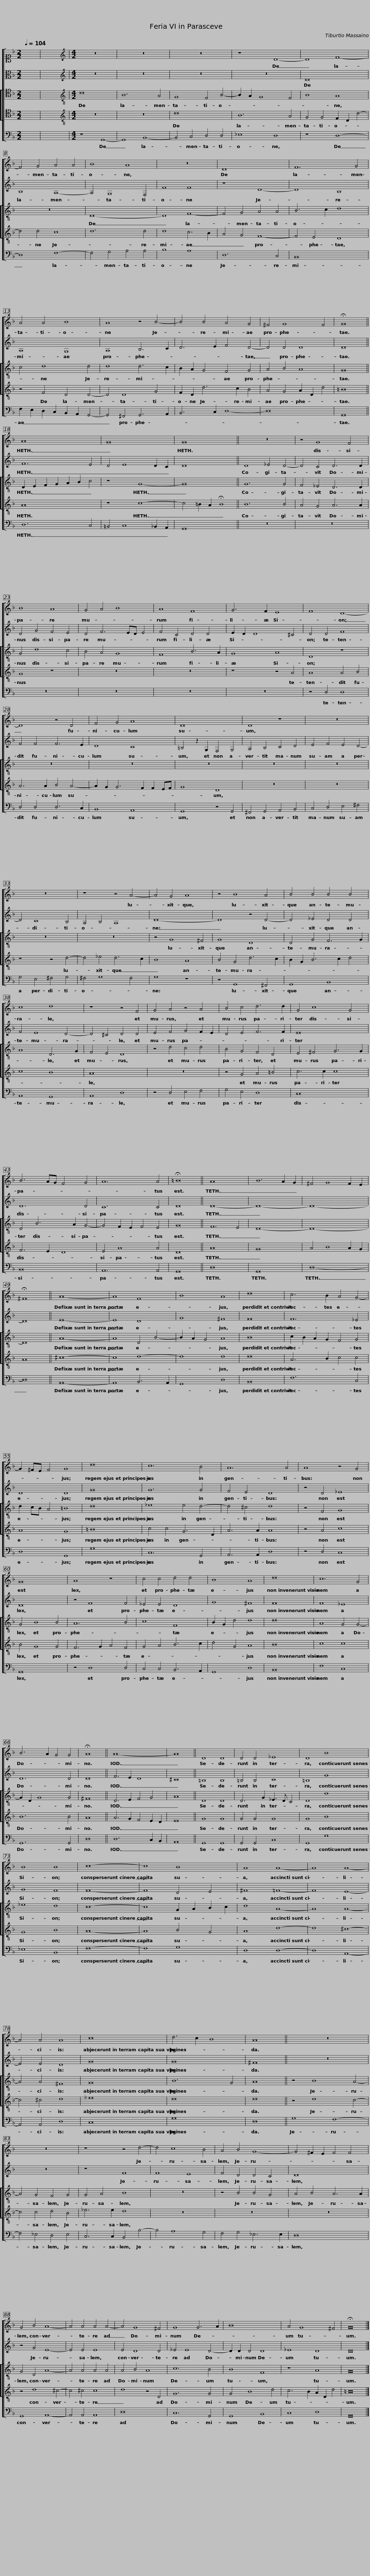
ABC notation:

X:1
%%score [ 1 2 [ 3 4 ] 5 ]
L:1/8
Q:1/4=104
M:2/2
I:linebreak $
K:F
V:1 alto1
V:2 alto
V:3 tenor
V:4 tenor
V:5 bass
V:1
 x8 | x8 |[M:4/2][K:treble] z16 | z16 | z16 | %5
 z8 D8- | D8 F8- |$ F4 G4 A4 A4 | B8 A8 | z16 | %10
 D16 | F12 G4 | A4 A4 B8 |$ A8 z4 B4- | B4 B4 A4 G4 | %15
 ^F4 G8 F4 | !fermata!G16 || A16 | G16 |$ G16 || %20
 z16 | z4 G8 F4 | B8 A8 | G4 A4 B8 | A8 F8 |$ %25
 G6 F2 E8 | F8 D8- | D8 z4 D4 | F4 G4 A8 | D16 | %30
 D8 z8 |$ z16 | z16 | z8 z4 A4- | A4 G4 A8 | %35
 z4 B8 A4 | B4 B4 B4 B4 |$ c8 d8 | z8 z4 F4 | G4 A4 z4 A4 | %40
 B4 c4 d6 d2 | G4 c8 G4 | B6 AG F4 G4 |$ A12 A4 | !fermata!=B16 || %45
 A16 | B12 A2 G2 | ^F4 G8 F2 E2 | !fermata!^F16 ||$ A16- | %50
 A8 F8 | B8 A8 | d16 |$ c6 B2 A4 G4- | G2 ^FE F4 G8 | %55
 d16 | c12 B4 |$ A12 A4 | A8 z4 G4 | G16 | %60
 A8 z8 | c4 c4 d4 d4 |$ B8 A8 | d16 | c12 G4 | %65
 B6 A2 G4 G4 | !fermata!A16 ||$ A16- | A16 || D8 D8 | %70
 D4 D4 _E8 |$ D8 B8 | B8 B8 | c16- | c8 B8 |$ %75
 A8 A8- | A8 A8- | A4 A4 A8 | c16 |$ d6 c2 B8 | %80
 A16 || z16 | z16 | z8 z4 d4- |$ d4 c8 B4 | %85
 A4 B4 G8- | G4 ^F2 E2 F4 F4 | G4 B4 A8- | A4 A4 A4 A4- |$ A4 G8 ^F4 | %90
 G8 G6 A2 | B16 | A4 G8 ^F4 | !fermata!G16 |] %94
V:2
 x8 | x8 |[M:4/2][K:treble] z16 | z16 | z16 | %5
 z16 | D16 |$ B,8 A,8- | A,4 G,8 F,4 | F8 F8 | %10
 z8 D8- | D8 B,8 | A,8 G,8 |$ A,8 B,6 C2 | D6 E2 F4 D4- | %15
 D4 D4 D8 | D16 || F12 E4 | D4 E8 D2 C2 |$ D16 || %20
 D8 _E4 D4- | D4 C4 D6 D2 | D4 G4 F4 E4 | D4 F6 ED E4 | F4 C4 D4 D4 |$ %25
 E2 D2 D8 ^C4 | D4 D4 F8 | F4 F4 F6 E2 | D8 C8 | =B,4 z2 G,2 F,4 G,4 | %30
 A,4 B,4 C4 D4 |$ E4 F4 E4 D4- | D4 C8 B,4 | A,4 B,4 A,8 | D16- | %35
 D8 z4 D4- | D4 _E4 D4 D4 |$ F4 E8 D4- | D4 ^C4 D4 D4 | E4 F4 G4 F2 E2 | %40
 D4 E4 F6 F2 | E16 | D12 D4 |$ C12 C4 | D16 || %45
 D16- | D16- | D16- | D16 ||$ E16- | %50
 E8 D8 | G8 ^F8 | F16 |$ F12 _E4 | D8 D8 | %55
 G16 | G12 G4 |$ F4 E4 D8 | z4 D4 _E8 | D16 | %60
 z4 F8 F4 | _E4 E4 D8 |$ G8 ^F8 | F16 | F8 _E8 | %65
 D12 D4 | D16 ||$ F6 E2 D8 | ^C16 || =B,8 B,8 | %70
 =B,4 B,4 C8 |$ =B,8 G8 | G8 F8 | F16- | F8 D4 E4 |$ %75
 ^F8 =F8- | F8 E8- | E4 E4 D8 | G16 |$ G16 | %80
 ^F16 || z16 | z16 | z8 F8 |$ F8 E8 | %85
 F4 D4 D4 C4 | D16 | z4 G4 E8- | E4 E4 E8 |$ E4 D8 D4 | %90
 _E4 E8 D4- | D2 D2 D4 D8 | _E8 D8 | D16 |] %94
V:3
 x8 | x8 |[M:4/2][K:treble-8] d16 | B12 A4 | G8 F4 B4- | %5
 B2 A2 G8 F4 | B8 A8 |$ z16 | D16- | D8 F8- | %10
 F4 G4 A4 A4 | B6 c2 d8 | c4 d8 d4 |$ d8 d6 c2 | B2 A2 G4 F4 G4 | %15
 A4 B4 A8 | G16 || D2 E2 F2 G2 A2 B2 c4 | z8 G8- |$ G16 || %20
 G12 G4 | F4 _E4 D6 D2 | G4 d8 c4 | B4 A4 G8 | F8 B6 A2 |$ %25
 G8 A8 | D8 z8 | z16 | z16 | z16 | %30
 z16 |$ z16 | z16 | z16 | z4 G8 ^F4 | %35
 G8 D8 | D4 G4 F6 G2 |$ A8 D6 G2 | F4 E4 D8 | z4 d4 c4 d4 | %40
 B4 G4 F4 D4 | E4 ^F4 G6 G2 | D4 B6 A2 G4- |$ G4 F2 E2 F4 E4 | G16 || %45
 F12 E4 | D16- | D16- | D16 ||$ A16- | %50
 A8 D4 B4- | B2 A2 G4 A8 | B16 |$ c2 B2 A2 G2 F4 G4 | d2 cB A4 =B8 | %55
 d16 | _e8 e4 d4- |$ d4 ^c4 d8 | z4 F4 G8 | G4 B8 B4 | %60
 A12 B4 | c8 F8 |$ B2 G2 d4 d8 | d16 | A8 G4 G4- | %65
 G2 D2 G8 G4 | ^F16 ||$ D6 E2 F4 G4 | A16 || D8 D8 | %70
 D6 G2 _E3 D C4 |$ D8 d8 | _e8 d8 | c16- | c8 G2 A2 B2 c2 |$ %75
 d8 A8- | A8 A8- | A4 A4 ^F8 | G16 |$ B12 G4 | %80
 A16 || z4 B8 A4- | A4 G4 F4 G4 | G4 A4 B8 |$ z16 | %85
 z4 B4 B4 G4 | A4 B4 A6 A2 | G4 D4 A8- | A4 A4 A4 A4 |$ A4 B4 A8 | %90
 c12 B4 | B8 F8 | z8 A8 | G16 |] %94
V:4
 x8 | x8 |[M:4/2][K:treble-8] z16 | z16 | d16 | %5
 B12 A4 | G4 G4 F2 D2 d4- |$ d4 d4 c8 | d12 d4 | d8 c6 B2 | %10
 A4 G4 F8- | F4 E4 D8 | z4 F4 D4 D4- |$ D4 D8 G4 | F2 D2 d6 c2 B4 | %15
 A4 G4 A2 D2 d4 | =B16 || A16 | z8 c8- |$ c4 =B2 A2 !fermata!B8 || %20
 B12 B4 | A4 G4 A6 A2 | G8 z8 | z16 | z16 |$ %25
 z8 z4 A4 | A8 A4 B4 | A6 A2 B4 A4- | A2 G2 G6 F2 F2 EF | G8 D8 | %30
 z16 |$ z16 | z8 z4 d4- | d4 _e4 d6 c2 | B8 A8 | %35
 B4 G4 d6 c2 | B2 G2 B6 c2 d4 |$ c8 B8 | A16 | z16 | %40
 z4 G4 A4 =B4 | c6 c2 c8 | F6 E2 D8 |$ E4 A8 A4 | D16 || %45
 A16 | G16 | A4 B8 A2 G2 | A16 ||$ ^c16- | %50
 c8 d8- | d8 d8 | d16 |$ A6 B2 c4 c4 | A8 G8 | %55
 =B16 | c4 c4 G6 D2 |$ A6 A2 A8 | z4 A4 c8 | B4 G8 G4 | %60
 F6 G2 A4 F4 | G4 A4 B6 c2 |$ d4 G4 A8 | B16 | c8 c8 | %65
 B12 B4 | A16 ||$ A6 G2 F4 E2 D2 | E16 || G8 G8 | %70
 G4 G4 G8 |$ G8 B8 | G8 B8 | A16- | A8 B4 G4 |$ %75
 A8 d8- | d8 ^c8- | c4 ^c4 d8 | _e16 |$ d16 | %80
 d16 || z4 d8 c4- | c4 c4 d4 B4 | _e6 e2 d8 |$ z16 | %85
 z16 | z16 | z4 d8 ^c4- | c4 ^c4 c8 |$ d8 z4 D4 | %90
 G12 G4 | G4 B8 d4 | c6 B2 A2 D2 d4 | =B16 |] %94
V:5
 x8 | x8 |[M:4/2] z8 G,,8- | G,,8 B,,8- | B,,4 C,4 D,4 D,4 | %5
 _E,8 D,8 | z8 D,8- |$ D,8 F,8- | F,4 G,4 A,4 A,4 | B,8 A,8 | %10
 D,12 C,4 | B,,16 | F,2 E,2 D,2 C,2 B,,2 A,,2 G,,4- |$ G,,4 ^F,,4 G,,6 A,,2 | B,,6 C,2 D,8- | %15
 D,16 | G,,16 || D,12 C,4 | =B,,4 C,8 _B,,2 A,,2 |$ G,,16 || %20
 z16 | z16 | z16 | z16 | z16 |$ %25
 z16 | z4 D,4 D,8 | D,4 D,4 D,6 C,2 | B,,8 A,,8 | G,,8 z4 G,,4 | %30
 ^F,,4 G,,4 A,,4 B,,4 |$ C,4 D,4 E,4 ^F,4 | G,4 E,4 ^F,4 G,4 | ^F,4 G,8 F,4 | G,8 z8 | %35
 z4 G,,8 ^F,,4 | G,,8 B,,8 |$ A,,8 G,,8 | A,,8 D,8 | z4 D,4 E,4 F,4 | %40
 G,4 E,4 D,8 | C,16 | B,,16 |$ A,,12 A,,4 | G,,16 || %45
 D,16 | G,,16 | D,16- | D,16 ||$ A,,16- | %50
 A,,8 B,,6 A,,2 | G,,8 D,8 | B,,16 |$ F,12 C,4 | D,8 G,,8 | %55
 G,16 | C,12 G,,4 |$ A,,6 A,,2 D,8 | z4 D,4 C,8 | G,,16 | %60
 z4 D,8 D,4 | C,4 C,4 B,,6 A,,2 |$ G,,8 D,8 | B,,16 | F,8 C,8 | %65
 G,,12 G,,4 | D,16 ||$ D,12 C,2 B,,2 | A,,16 || G,,8 G,,8 | %70
 G,,4 G,,4 C,8 |$ G,,8 G,8 | _E,8 B,,8 | F,16- | F,8 G,8 |$ %75
 D,8 D,8- | D,8 A,,8- | A,,4 A,,4 D,8 | C,16 |$ G,16 | %80
 D,16 || G,8 F,8- | F,4 _E,4 D,4 E,4 | C,6 C,2 B,,4 B,4- |$ B,4 A,8 G,4 | %85
 F,4 G,4 _E,6 E,2 | D,16 | G,,8 A,,8- | A,,4 A,,4 A,,8 |$ D,16 | %90
 C,12 G,,4 | G,,8 B,,8 | C,8 D,8 | G,,16 |] %94
